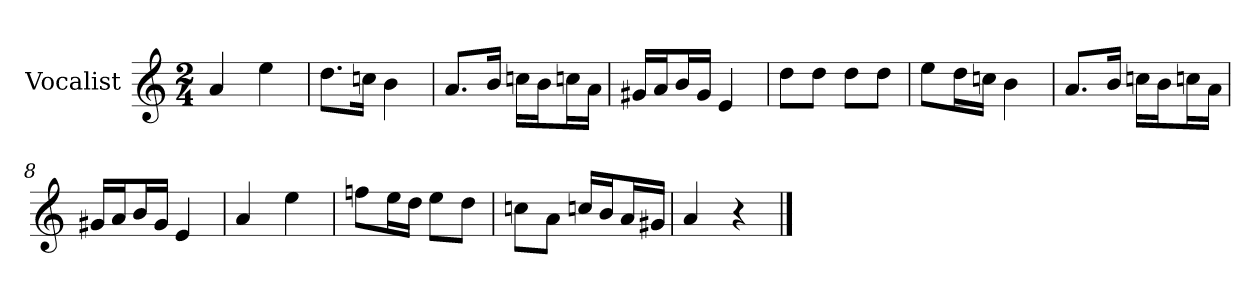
**kern
*part1
*staff1
*I"Vocalist
*k[]
*a:
*M2/4
=1
4a
4ee
=2
8.ddL
16ccnJk
4b
=3
8.aL
16bJk
16ccnLL
16bJ
16ccnL
16aJJ
=4
16g#XLL
16aJ
16bL
16g#JJ
4e
=5
8ddL
8ddJ
8ddL
8ddJ
=6
8eeL
16ddL
16ccnJJ
4b
=7
8.aL
16bJk
16ccnLL
16bJ
16ccnL
16aJJ
=8
16g#XLL
16aJ
16bL
16g#JJ
4e
=9
4a
4ee
=10
8ffnL
16eeL
16ddJJ
8eeL
8ddJ
=11
8ccnL
8aJ
16ccnLL
16bJ
16aL
16g#XJJ
=12
4a
4r
==
*-
